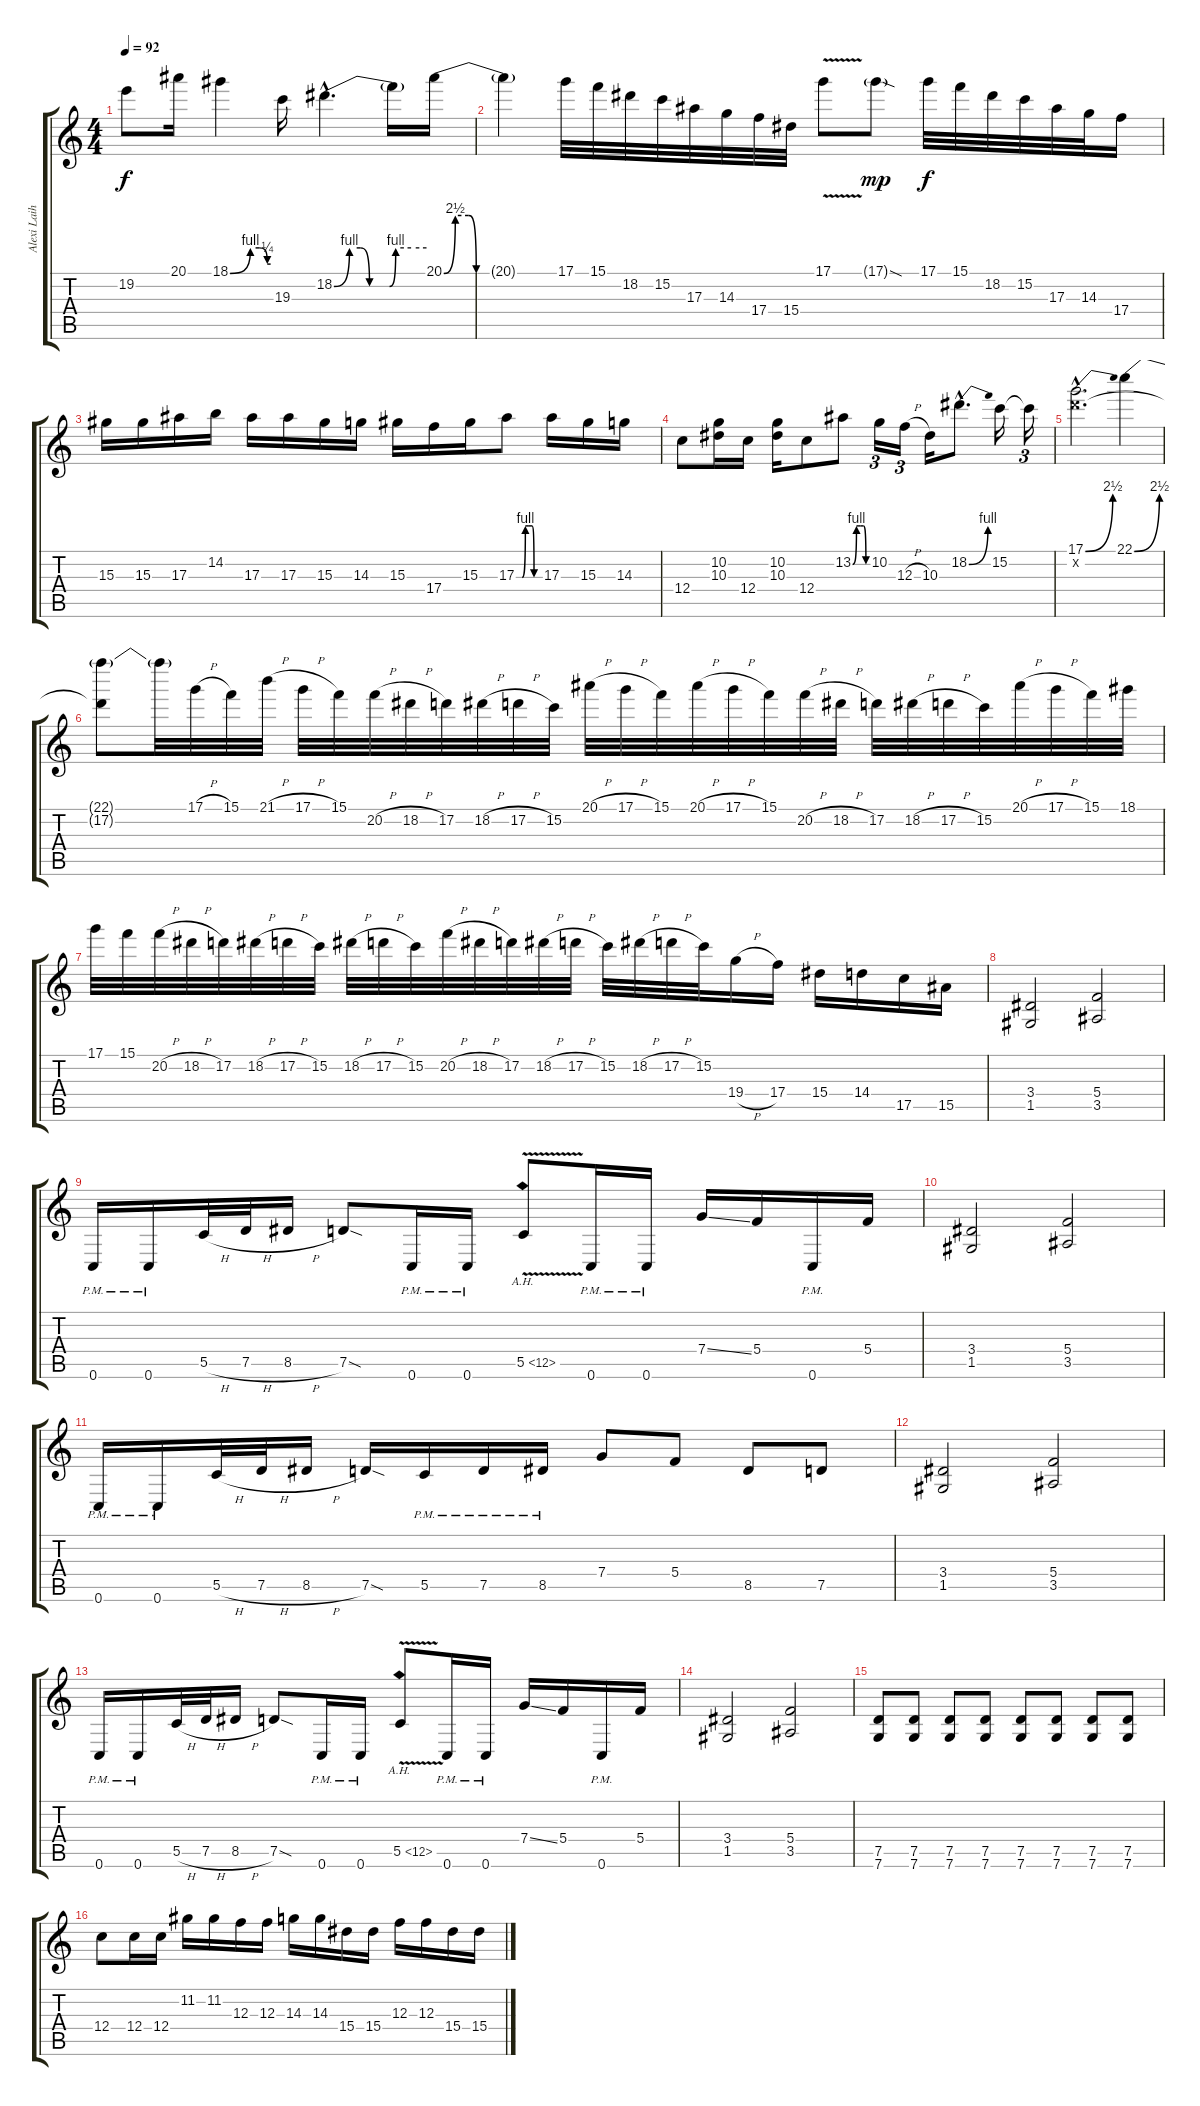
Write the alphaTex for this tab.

\track ("Alexi Laiho" "Alexi Laih") {instrument distortionguitar}
\staff {score tabs}
\tuning (D4 A3 F3 C3 G2 C2) {hide}
\ts (4 4)
\tempo 92
\clef g2
\ks c
19.2.8{dy f} 20.1.16 18.1{be (custom 0 0 30 4 43 4 55 1 60 1)}.4 19.3.16 18.2{be (custom 0 0 10 4 17 4 23 0 30 0 36 0 40 4 50 4 60 4) hac}.4{d} 18.2{t}.16 20.1{be (custom 0 0 6 10 13 10 17 0 20 0 45 0 60 0)}.16 |
20.1{t}.4 17.1.32 15.1.32 18.2.32 15.2.32 17.3.32 14.3.32 17.4.32 15.4.32 17.1{v}.8 17.1{sod g}.8{dy mp} 17.1.32{dy f} 15.1.32 18.2.32 15.2.32 17.3.32 14.3.32 17.4.16 |
15.3.16 15.3.16 17.3.16 14.2.16 17.3.16 17.3.16 15.3.16 14.3.16 15.3.16 17.4.16 15.3.16 17.3{be (custom 0 0 15 0 23 4 30 4 40 4 45 0 60 0)}.8 17.3.16 15.3.16 14.3.16 |
12.4.8 (10.2 10.3).16 12.4.16 (10.2 10.3).16 12.4.8 13.2{be (custom 0 0 15 4 25 4 31 4 43 4 53 0 60 0)}.8 10.2.16{tu (3 2)} 12.3{h}.16{tu (3 2)} 10.3.16 18.2{be (bend 0 0 60 4) hac}.8{d} 15.2.16 15.2{t}.16{tu (3 2)} |
(17.1{be (bend 0 0 60 10) hac} 17.2{hac x}).2{d} 22.1{be (bend 0 0 60 10)}.4 |
(22.1{t} 17.2{t}).8 22.1{t}.32 17.1{h}.32 15.1.32 21.1{h}.32 17.1{h}.32 15.1.32 20.2{h}.32 18.2{h}.32 17.2.32 18.2{h}.32 17.2{h}.32 15.2.32 20.1{h}.32 17.1{h}.32 15.1.32 20.1{h}.32 17.1{h}.32 15.1.32 20.2{h}.32 18.2{h}.32 17.2.32 18.2{h}.32 17.2{h}.32 15.2.32 20.1{h}.32 17.1{h}.32 15.1.32 18.1.32 |
17.1.32 15.1.32 20.2{h}.32 18.2{h}.32 17.2.32 18.2{h}.32 17.2{h}.32 15.2.32 18.2{h}.32 17.2{h}.32 15.2.32 20.2{h}.32 18.2{h}.32 17.2.32 18.2{h}.32 17.2{h}.32 15.2.32 18.2{h}.32 17.2{h}.32 15.2.32 19.4{h}.16 17.4.16 15.4.16 14.4.16 17.5.16 15.5.16 |
(3.4 1.5).2 (5.4 3.5).2 |
0.6{pm}.16 0.6{pm}.16 5.5{h}.32 7.5{h}.32 8.5{h}.16 7.5{sod}.8 0.6{pm}.16 0.6{pm}.16 5.5{ah 7 v}.8 0.6{pm}.16 0.6{pm}.16 7.4{ss}.16 5.4.16 0.6{pm}.16 5.4.16 |
(3.4 1.5).2 (5.4 3.5).2 |
0.6{pm}.16 0.6{pm}.16 5.5{h}.32 7.5{h}.32 8.5{h}.16 7.5{sod}.16 5.5{pm}.16 7.5{pm}.16 8.5{pm}.16 7.4.8 5.4.8 8.5.8 7.5.8 |
(3.4 1.5).2 (5.4 3.5).2 |
0.6{pm}.16 0.6{pm}.16 5.5{h}.32 7.5{h}.32 8.5{h}.16 7.5{sod}.8 0.6{pm}.16 0.6{pm}.16 5.5{ah 7 v}.8 0.6{pm}.16 0.6{pm}.16 7.4{ss}.16 5.4.16 0.6{pm}.16 5.4.16 |
(3.4 1.5).2 (5.4 3.5).2 |
(7.5 7.6).8 (7.5 7.6).8 (7.5 7.6).8 (7.5 7.6).8 (7.5 7.6).8 (7.5 7.6).8 (7.5 7.6).8 (7.5 7.6).8 |
12.4.8 12.4.16 12.4.16 11.2.16 11.2.16 12.3.16 12.3.16 14.3.16 14.3.16 15.4.16 15.4.16 12.3.16 12.3.16 15.4.16 15.4.16
